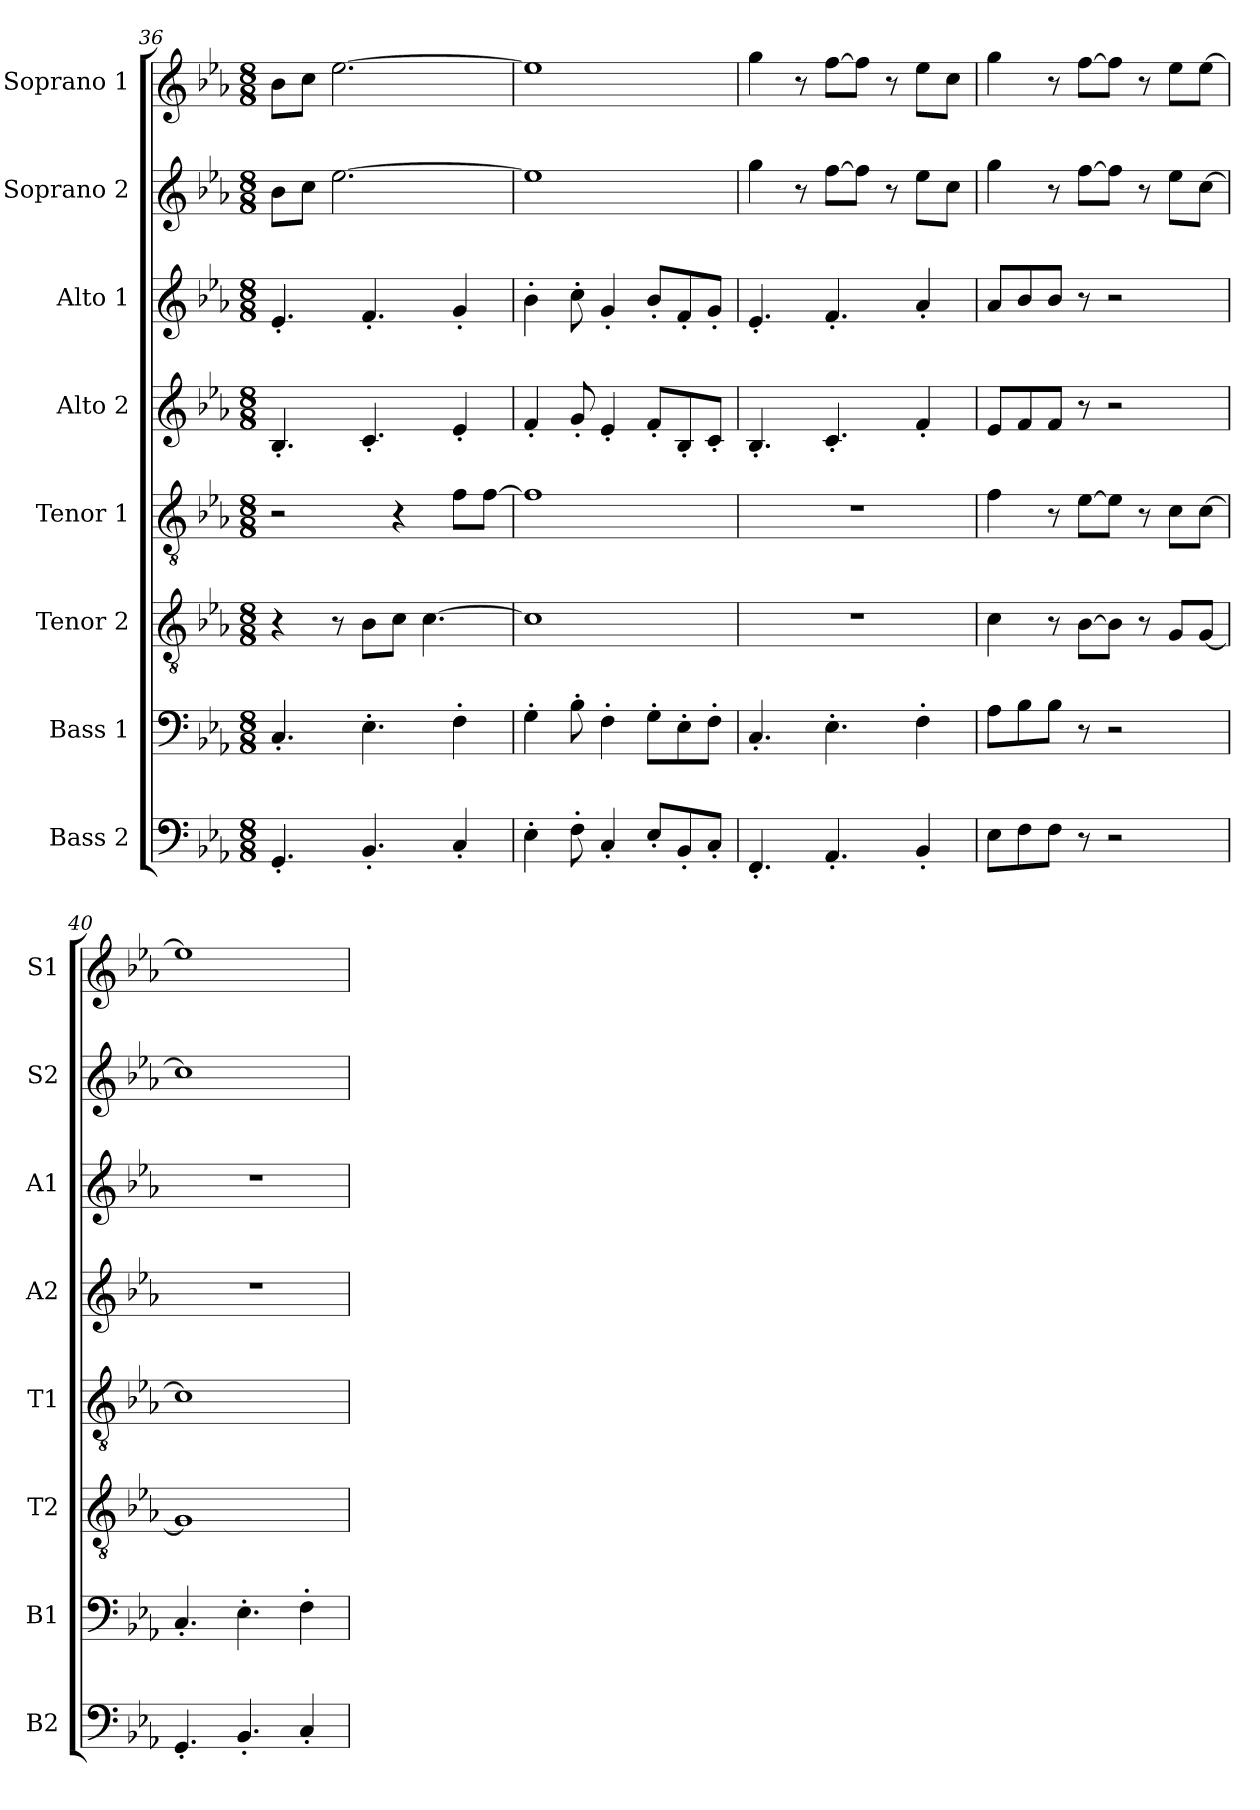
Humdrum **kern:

**kern	**kern	**kern	**kern	**kern	**kern	**kern	**kern
*part8	*part7	*part6	*part5	*part4	*part3	*part2	*part1
*staff8	*staff7	*staff6	*staff5	*staff4	*staff3	*staff2	*staff1
*I"Bass 2	*I"Bass 1	*I"Tenor 2	*I"Tenor 1	*I"Alto 2	*I"Alto 1	*I"Soprano 2	*I"Soprano 1
*I'B2	*I'B1	*I'T2	*I'T1	*I'A2	*I'A1	*I'S2	*I'S1
*clefF4	*clefF4	*clefGv2	*clefGv2	*clefG2	*clefG2	*clefG2	*clefG2
*k[b-e-a-]	*k[b-e-a-]	*k[b-e-a-]	*k[b-e-a-]	*k[b-e-a-]	*k[b-e-a-]	*k[b-e-a-]	*k[b-e-a-]
*M8/8	*M8/8	*M8/8	*M8/8	*M8/8	*M8/8	*M8/8	*M8/8
=36	=36	=36	=36	=36	=36	=36	=36
4.GG'/	4.C'/	4r	2r	4.B-'/	4.e-'/	8b-\L	8b-\L
.	.	.	.	.	.	8cc\J	8cc\J
.	.	8r	.	.	.	[2.ee-\	[2.ee-\
4.BB-'/	4.E-'\	8B-\L	.	4.c'/	4.f'/	.	.
.	.	8c\J	4r	.	.	.	.
.	.	[4.c\	.	.	.	.	.
4C'/	4F'\	.	8f\L	4e-'/	4g'/	.	.
.	.	.	[8f\J	.	.	.	.
=37	=37	=37	=37	=37	=37	=37	=37
4E-'\	4G'\	1c]	1f]	4f'/	4b-'\	1ee-]	1ee-]
8F'\	8B-'\	.	.	8g'/	8cc'\	.	.
4C'/	4F'\	.	.	4e-'/	4g'/	.	.
8E-'/L	8G'\L	.	.	8f'/L	8b-'/L	.	.
8BB-'/	8E-'\	.	.	8B-'/	8f'/	.	.
8C'/J	8F'\J	.	.	8c'/J	8g'/J	.	.
!!LO:PB:g=z
=38	=38	=38	=38	=38	=38	=38	=38
4.FF'/	4.C'/	1r	1r	4.B-'/	4.e-'/	4gg\	4gg\
.	.	.	.	.	.	8r	8r
4.AA-'/	4.E-'\	.	.	4.c'/	4.f'/	[8ff\L	[8ff\L
.	.	.	.	.	.	8ff\J]	8ff\J]
.	.	.	.	.	.	8r	8r
4BB-'/	4F'\	.	.	4f'/	4a-'/	8ee-\L	8ee-\L
.	.	.	.	.	.	8cc\J	8cc\J
=39	=39	=39	=39	=39	=39	=39	=39
8E-\L	8A-\L	4c\	4f\	8e-/L	8a-/L	4gg\	4gg\
8F\	8B-\	.	.	8f/	8b-/	.	.
8F\J	8B-\J	8r	8r	8f/J	8b-/J	8r	8r
8r	8r	[8B-\L	[8e-\L	8r	8r	[8ff\L	[8ff\L
2r	2r	8B-\J]	8e-\J]	2r	2r	8ff\J]	8ff\J]
.	.	8r	8r	.	.	8r	8r
.	.	8G/L	8c\L	.	.	8ee-\L	8ee-\L
.	.	[8G/J	[8c\J	.	.	[8cc\J	[8ee-\J
=40	=40	=40	=40	=40	=40	=40	=40
4.GG'/	4.C'/	1G]	1c]	1r	1r	1cc]	1ee-]
4.BB-'/	4.E-'\	.	.	.	.	.	.
4C'/	4F'\	.	.	.	.	.	.
=	=	=	=	=	=	=	=
*-	*-	*-	*-	*-	*-	*-	*-
